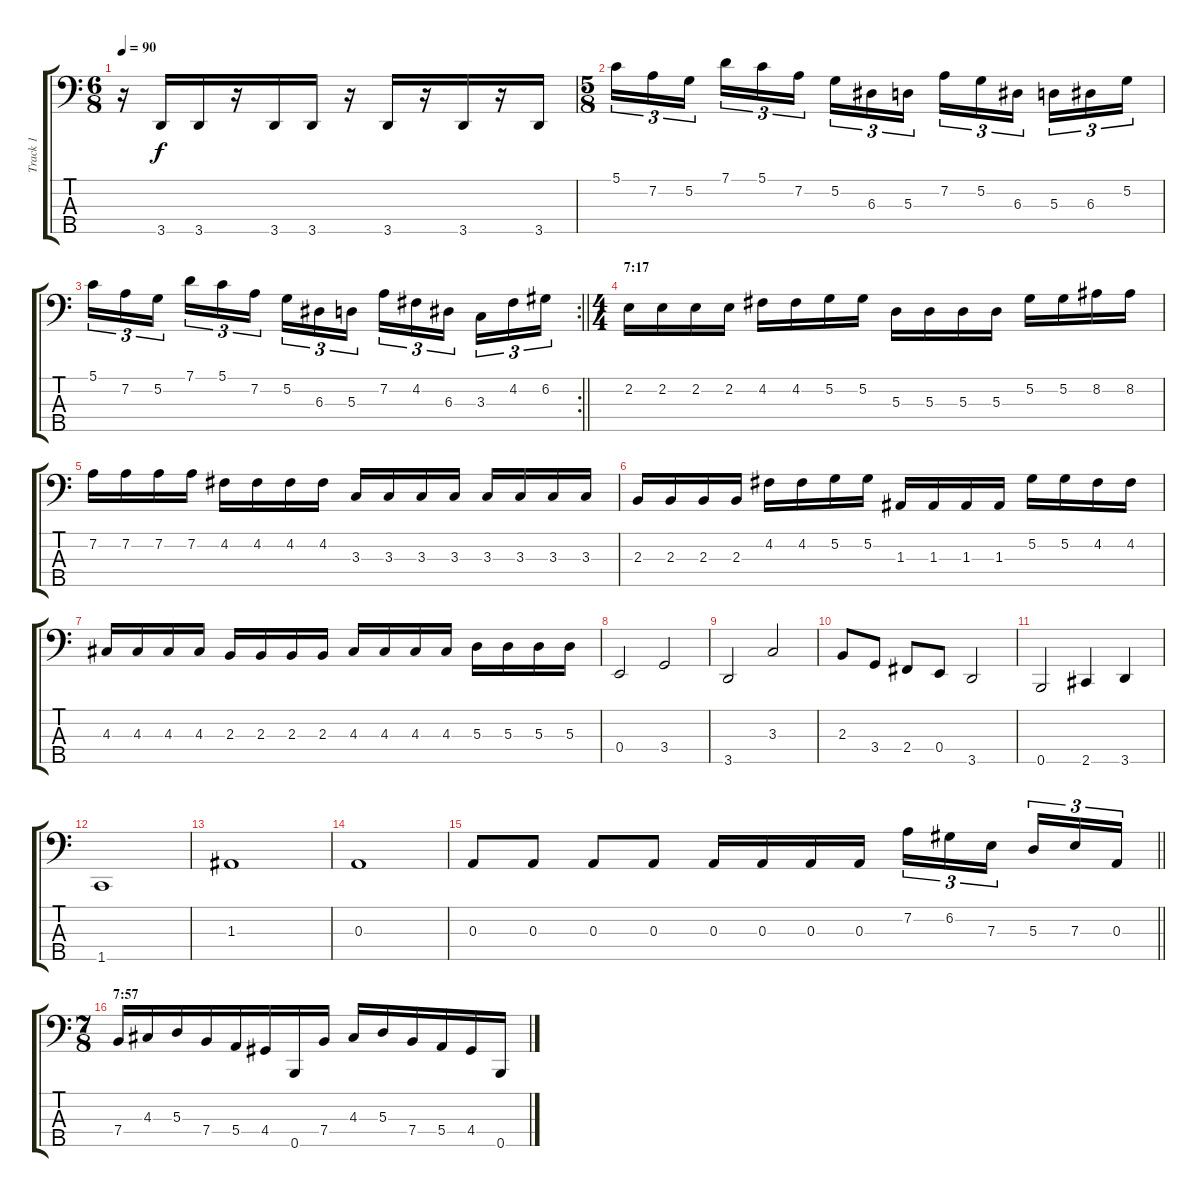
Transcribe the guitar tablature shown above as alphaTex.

\track ("Track 1" "Track 1") {instrument electricbassfinger}
\staff {score tabs}
\tuning (G2 D2 A1 E1 B0) {hide}
\ts (6 8)
\tempo 90
\clef f4
\ks c
r.16{dy f} 3.5.16 3.5.16 r.16 3.5.16 3.5.16 r.16 3.5.16 r.16 3.5.16 r.16 3.5.16 |
\ts (5 8)
5.1.16{tu (3 2)} 7.2.16{tu (3 2)} 5.2.16{tu (3 2)} 7.1.16{tu (3 2)} 5.1.16{tu (3 2)} 7.2.16{tu (3 2)} 5.2.16{tu (3 2)} 6.3.16{tu (3 2)} 5.3.16{tu (3 2)} 7.2.16{tu (3 2)} 5.2.16{tu (3 2)} 6.3.16{tu (3 2)} 5.3.16{tu (3 2)} 6.3.16{tu (3 2)} 5.2.16{tu (3 2)} |
\rc 2
\barLineRight lightlight
5.1.16{tu (3 2)} 7.2.16{tu (3 2)} 5.2.16{tu (3 2)} 7.1.16{tu (3 2)} 5.1.16{tu (3 2)} 7.2.16{tu (3 2)} 5.2.16{tu (3 2)} 6.3.16{tu (3 2)} 5.3.16{tu (3 2)} 7.2.16{tu (3 2)} 4.2.16{tu (3 2)} 6.3.16{tu (3 2)} 3.3.16{tu (3 2)} 4.2.16{tu (3 2)} 6.2.16{tu (3 2)} |
\ts (4 4)
\section ("" "7:17")
2.2.16 2.2.16 2.2.16 2.2.16 4.2.16 4.2.16 5.2.16 5.2.16 5.3.16 5.3.16 5.3.16 5.3.16 5.2.16 5.2.16 8.2.16 8.2.16 |
7.2.16 7.2.16 7.2.16 7.2.16 4.2.16 4.2.16 4.2.16 4.2.16 3.3.16 3.3.16 3.3.16 3.3.16 3.3.16 3.3.16 3.3.16 3.3.16 |
2.3.16 2.3.16 2.3.16 2.3.16 4.2.16 4.2.16 5.2.16 5.2.16 1.3.16 1.3.16 1.3.16 1.3.16 5.2.16 5.2.16 4.2.16 4.2.16 |
4.3.16 4.3.16 4.3.16 4.3.16 2.3.16 2.3.16 2.3.16 2.3.16 4.3.16 4.3.16 4.3.16 4.3.16 5.3.16 5.3.16 5.3.16 5.3.16 |
0.4.2 3.4.2 |
3.5.2 3.3.2 |
2.3.8 3.4.8 2.4.8 0.4.8 3.5.2 |
0.5.2 2.5.4 3.5.4 |
1.5.1 |
1.3.1 |
0.3.1 |
\barLineRight lightlight
0.3.8 0.3.8 0.3.8 0.3.8 0.3.16 0.3.16 0.3.16 0.3.16 7.2.16{tu (3 2)} 6.2.16{tu (3 2)} 7.3.16{tu (3 2) beam splitsecondary} 5.3.16{tu (3 2)} 7.3.16{tu (3 2)} 0.3.16{tu (3 2)} |
\ts (7 8)
\section ("" "7:57")
7.4.16 4.3.16 5.3.16 7.4.16 5.4.16 4.4.16 0.5.16 7.4.16 4.3.16 5.3.16 7.4.16 5.4.16 4.4.16 0.5.16
